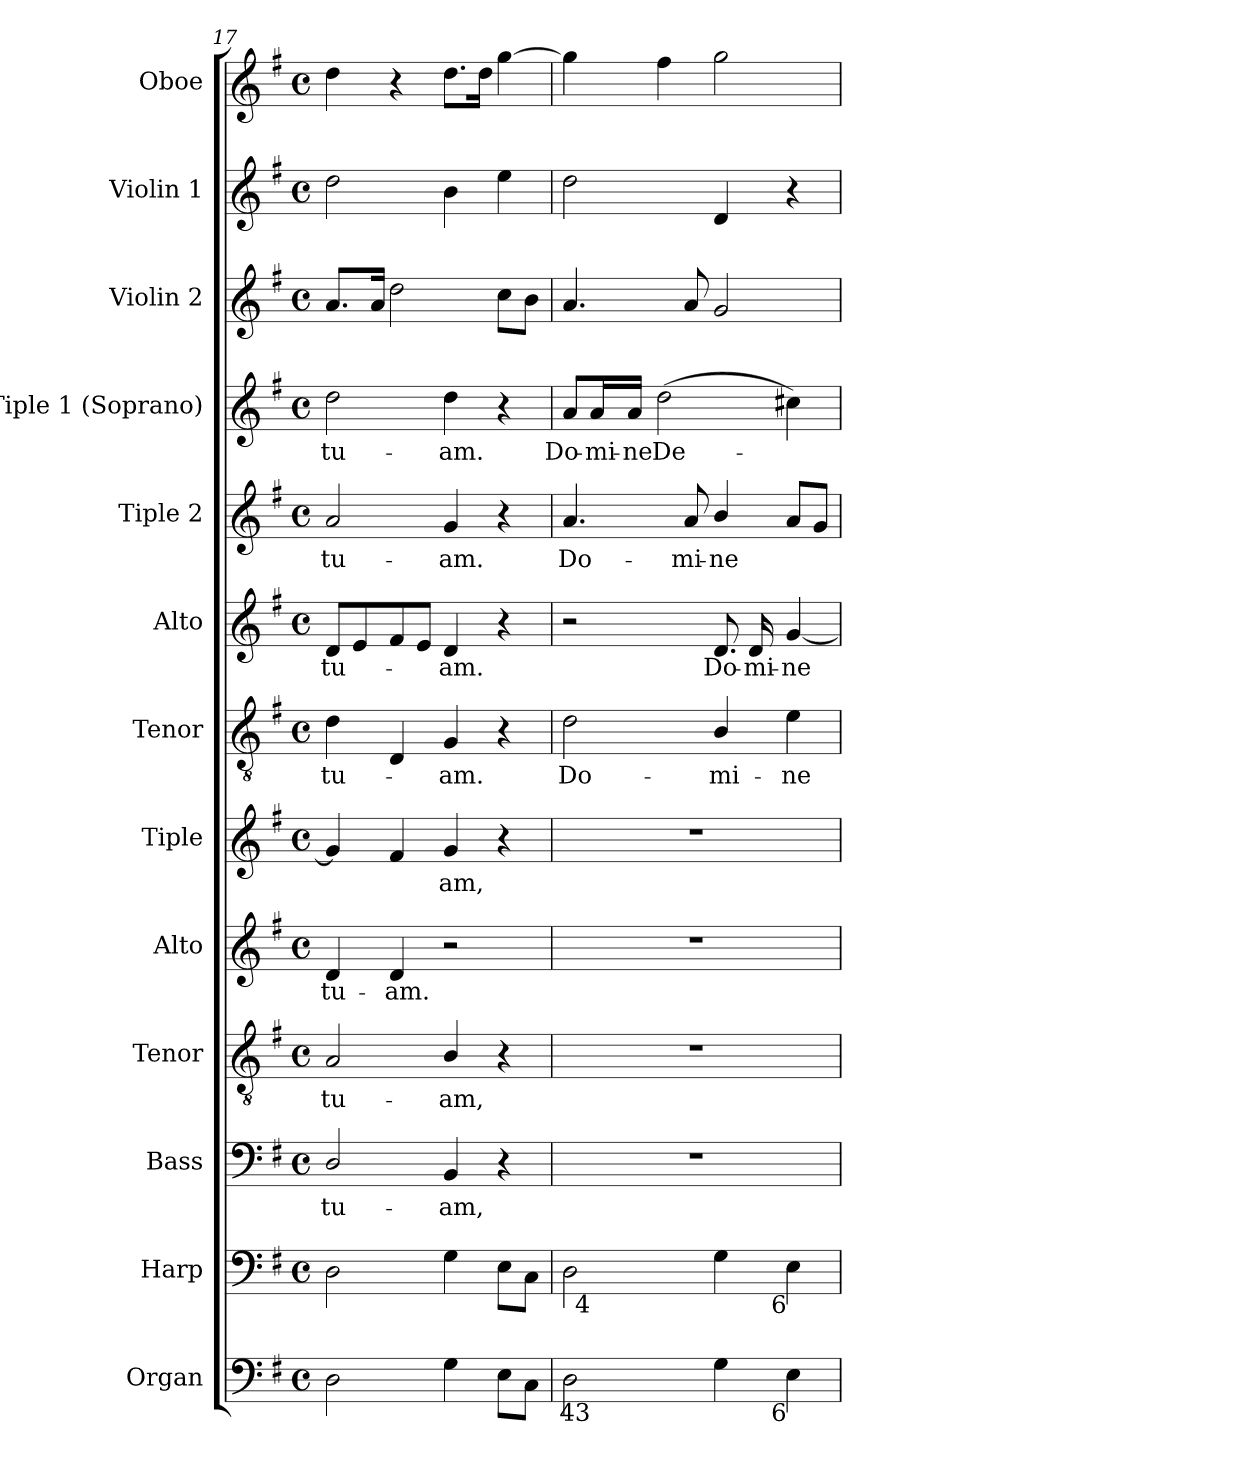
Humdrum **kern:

**kern	**kern	**kern	**text	**kern	**text	**kern	**text	**kern	**text	**kern	**text	**kern	**text	**kern	**text	**kern	**text	**kern	**kern	**kern
*part13	*part12	*part11	*part11	*part10	*part10	*part9	*part9	*part8	*part8	*part7	*part7	*part6	*part6	*part5	*part5	*part4	*part4	*part3	*part2	*part1
*staff13	*staff12	*staff11	*staff11	*staff10	*staff10	*staff9	*staff9	*staff8	*staff8	*staff7	*staff7	*staff6	*staff6	*staff5	*staff5	*staff4	*staff4	*staff3	*staff2	*staff1
*I"Organ	*I"Harp	*I"Bass	*	*I"Tenor	*	*I"Alto	*	*I"Tiple	*	*I"Tenor	*	*I"Alto	*	*I"Tiple 2	*	*I"Tiple 1 (Soprano)	*	*I"Violin 2	*I"Violin 1	*I"Oboe
*I'Org.	*I'Hp.	*I'B.	*	*I'T.	*	*I'A.	*	*	*	*I'T.	*	*I'A.	*	*	*	*I'S1.	*	*I'Vln. 2	*I'Vln. 1	*I'Ob.
*clefF4	*clefF4	*clefF4	*	*clefGv2	*	*clefG2	*	*clefG2	*	*clefGv2	*	*clefG2	*	*clefG2	*	*clefG2	*	*clefG2	*clefG2	*clefG2
*	*	*	*	*ITrd7c12	*	*	*	*	*	*ITrd7c12	*	*	*	*	*	*	*	*	*	*
*k[f#]	*k[f#]	*k[f#]	*	*k[f#]	*	*k[f#]	*	*k[f#]	*	*k[f#]	*	*k[f#]	*	*k[f#]	*	*k[f#]	*	*k[f#]	*k[f#]	*k[f#]
*G:	*G:	*G:	*	*G:	*	*G:	*	*G:	*	*G:	*	*G:	*	*G:	*	*G:	*	*G:	*G:	*G:
*M4/4	*M4/4	*M4/4	*	*M4/4	*	*M4/4	*	*M4/4	*	*M4/4	*	*M4/4	*	*M4/4	*	*M4/4	*	*M4/4	*M4/4	*M4/4
*met(c)	*met(c)	*met(c)	*	*met(c)	*	*met(c)	*	*met(c)	*	*met(c)	*	*met(c)	*	*met(c)	*	*met(c)	*	*met(c)	*met(c)	*met(c)
=17	=17	=17	=17	=17	=17	=17	=17	=17	=17	=17	=17	=17	=17	=17	=17	=17	=17	=17	=17	=17
!	!	!	!LO:LY:b:color=#000000	!	!	!	!	!	!	!	!	!	!	!	!	!	!	!	!	!
!	!	!	!	!	!LO:LY:b:color=#000000	!	!	!	!	!	!	!	!	!	!	!	!	!	!	!
!	!	!	!	!	!	!	!LO:LY:b:color=#000000	!	!	!	!	!	!	!	!	!	!	!	!	!
!	!	!	!	!	!	!	!	!	!	!	!LO:LY:b:color=#000000	!	!	!	!	!	!	!	!	!
!	!	!	!	!	!	!	!	!	!	!	!	!	!LO:LY:b:color=#000000	!	!	!	!	!	!	!
!	!	!	!	!	!	!	!	!	!	!	!	!	!	!	!LO:LY:b:color=#000000	!	!	!	!	!
!	!	!	!	!	!	!	!	!	!	!	!	!	!	!	!	!	!LO:LY:b:color=#000000	!	!	!
2Di\	2Di\	2Di/	tu-	2AAi/	tu-	4di/	tu-	4gi/]	.	4Di\	tu-	8di/L	tu-	2ai/	tu-	2ddi\	tu-	8.ai/L	2ddi\	4ddi\
.	.	.	.	.	.	.	.	.	.	.	.	8ei/	.	.	.	.	.	.	.	.
.	.	.	.	.	.	.	.	.	.	.	.	.	.	.	.	.	.	16ai/Jk	.	.
!	!	!	!	!	!	!	!LO:LY:b:color=#000000	!	!	!	!	!	!	!	!	!	!	!	!	!
.	.	.	.	.	.	4di/	-am.	4f#i/	.	4DDi/	.	8f#i/	.	.	.	.	.	2ddi\	.	4r
.	.	.	.	.	.	.	.	.	.	.	.	8ei/J	.	.	.	.	.	.	.	.
!	!	!	!LO:LY:b:color=#000000	!	!	!	!	!	!	!	!	!	!	!	!	!	!	!	!	!
!	!	!	!	!	!LO:LY:b:color=#000000	!	!	!	!	!	!	!	!	!	!	!	!	!	!	!
!	!	!	!	!	!	!	!	!	!LO:LY:b:color=#000000	!	!	!	!	!	!	!	!	!	!	!
!	!	!	!	!	!	!	!	!	!	!	!LO:LY:b:color=#000000	!	!	!	!	!	!	!	!	!
!	!	!	!	!	!	!	!	!	!	!	!	!	!LO:LY:b:color=#000000	!	!	!	!	!	!	!
!	!	!	!	!	!	!	!	!	!	!	!	!	!	!	!LO:LY:b:color=#000000	!	!	!	!	!
!	!	!	!	!	!	!	!	!	!	!	!	!	!	!	!	!	!LO:LY:b:color=#000000	!	!	!
4Gi\	4Gi\	4BBi/	-am,	4BBi/	-am,	2r	.	4gi/	-am,	4GGi/	-am.	4di/	-am.	4gi/	-am.	4ddi\	-am.	.	4bi\	8.ddi\L
.	.	.	.	.	.	.	.	.	.	.	.	.	.	.	.	.	.	.	.	16ddi\Jk
8Ei\L	8Ei\L	4r	.	4r	.	.	.	4r	.	4r	.	4r	.	4r	.	4r	.	8cci\L	4eei\	[4ggi\
8Ci\J	8Ci\J	.	.	.	.	.	.	.	.	.	.	.	.	.	.	.	.	8bi\J	.	.
=18	=18	=18	=18	=18	=18	=18	=18	=18	=18	=18	=18	=18	=18	=18	=18	=18	=18	=18	=18	=18
!	!	!	!	!	!	!	!	!	!	!	!LO:LY:b:color=#000000	!	!	!	!	!	!	!	!	!
!	!	!	!	!	!	!	!	!	!	!	!	!	!	!	!LO:LY:b:color=#000000	!	!	!	!	!
!	!	!	!	!	!	!	!	!	!	!	!	!	!	!	!	!	!LO:LY:b:color=#000000	!	!	!
*^	*^	*	*	*	*	*	*	*	*	*	*	*	*	*	*	*	*	*	*	*
2Di\	8ryy	2Di\	8ryy	1r	.	1r	.	1r	.	1r	.	2Di\	Do-	2r	.	4.ai/	Do-	8ai/L	Do-	4.ai/	2ddi\	4ggi\]
!	!	!	!LO:TX:b:rj:t=4	!	!	!	!	!	!	!	!	!	!	!	!	!	!	!	!	!	!	!
!	!LO:TX:b:rj:t=43	!	!	!	!	!	!	!	!	!	!	!	!	!	!	!	!	!	!	!	!	!
!	!	!	!	!	!	!	!	!	!	!	!	!	!	!	!	!	!	!	!LO:LY:b:color=#000000	!	!	!
.	2..ryy	.	2..ryy	.	.	.	.	.	.	.	.	.	.	.	.	.	.	16ai/L	-mi-	.	.	.
!	!	!	!	!	!	!	!	!	!	!	!	!	!	!	!	!	!	!	!LO:LY:b:color=#000000	!	!	!
.	.	.	.	.	.	.	.	.	.	.	.	.	.	.	.	.	.	16ai/JJ	-ne	.	.	.
!	!	!	!	!	!	!	!	!	!	!	!	!	!	!	!	!	!	!	!LO:LY:b:color=#000000	!	!	!
.	.	.	.	.	.	.	.	.	.	.	.	.	.	.	.	.	.	(2ddi\	De-	.	.	4ff#i\
!	!	!	!	!	!	!	!	!	!	!	!	!	!	!	!	!	!LO:LY:b:color=#000000	!	!	!	!	!
.	.	.	.	.	.	.	.	.	.	.	.	.	.	.	.	8ai/	-mi-	.	.	8ai/	.	.
!	!	!	!	!	!	!	!	!	!	!	!	!	!LO:LY:b:color=#000000	!	!	!	!	!	!	!	!	!
!	!	!	!	!	!	!	!	!	!	!	!	!	!	!	!LO:LY:b:color=#000000	!	!	!	!	!	!	!
!	!	!	!	!	!	!	!	!	!	!	!	!	!	!	!	!	!LO:LY:b:color=#000000	!	!	!	!	!
4Gi\	.	4Gi\	.	.	.	.	.	.	.	.	.	4BBi/	-mi-	8.di/	Do-	4bi/	-ne	.	.	2gi/	4di/	2ggi\
!	!	!	!	!	!	!	!	!	!	!	!	!	!	!	!LO:LY:b:color=#000000	!	!	!	!	!	!	!
.	.	.	.	.	.	.	.	.	.	.	.	.	.	16di/	-mi-	.	.	.	.	.	.	.
!	!	!	!	!	!	!	!	!	!	!	!	!	!LO:LY:b:color=#000000	!	!	!	!	!	!	!	!	!
!	!	!LO:TX:b:rj:t=6	!	!	!	!	!	!	!	!	!	!	!	!	!	!	!	!	!	!	!	!
!LO:TX:b:rj:t=6	!	!	!	!	!	!	!	!	!	!	!	!	!	!	!	!	!	!	!	!	!	!
!	!	!	!	!	!	!	!	!	!	!	!	!	!	!	!LO:LY:b:color=#000000	!	!	!	!	!	!	!
4Ei\	.	4Ei\	.	.	.	.	.	.	.	.	.	4Ei\	-ne	[4gi/	-ne	8ai/L	.	4cc#Xi\)	.	.	4r	.
.	.	.	.	.	.	.	.	.	.	.	.	.	.	.	.	8gi/J	.	.	.	.	.	.
*v	*v	*	*	*	*	*	*	*	*	*	*	*	*	*	*	*	*	*	*	*	*	*
*	*v	*v	*	*	*	*	*	*	*	*	*	*	*	*	*	*	*	*	*	*	*
=	=	=	=	=	=	=	=	=	=	=	=	=	=	=	=	=	=	=	=	=
*-	*-	*-	*-	*-	*-	*-	*-	*-	*-	*-	*-	*-	*-	*-	*-	*-	*-	*-	*-	*-
